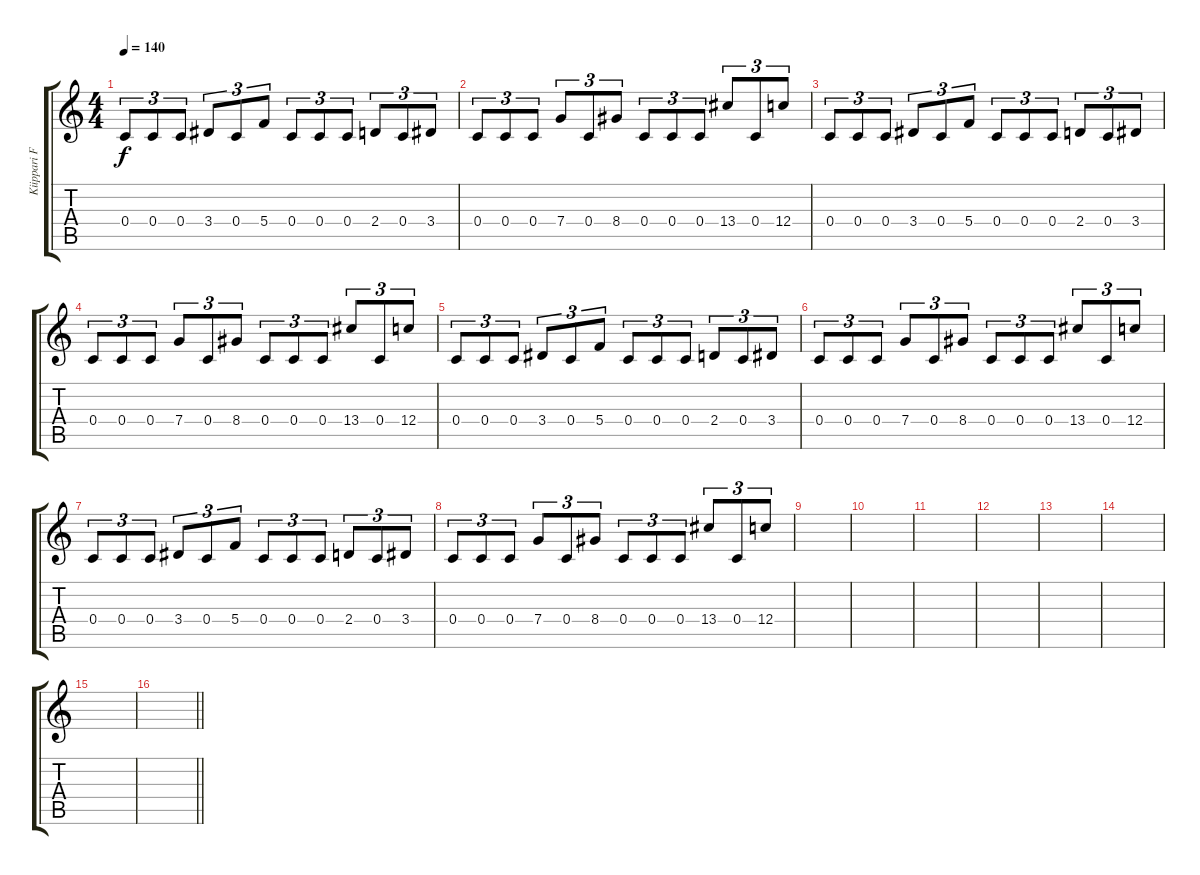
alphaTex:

\track ("Kiippari FX2" "Kiippari F") {instrument electricguitarclean}
\staff {score tabs}
\tuning (D4 A3 F3 C3 G2 C2) {hide}
\ts (4 4)
\tempo 140
\clef g2
\ks c
0.4.8{tu (3 2) dy f} 0.4.8{tu (3 2)} 0.4.8{tu (3 2)} 3.4.8{tu (3 2)} 0.4.8{tu (3 2)} 5.4.8{tu (3 2)} 0.4.8{tu (3 2)} 0.4.8{tu (3 2)} 0.4.8{tu (3 2)} 2.4.8{tu (3 2)} 0.4.8{tu (3 2)} 3.4.8{tu (3 2)} |
0.4.8{tu (3 2)} 0.4.8{tu (3 2)} 0.4.8{tu (3 2)} 7.4.8{tu (3 2)} 0.4.8{tu (3 2)} 8.4.8{tu (3 2)} 0.4.8{tu (3 2)} 0.4.8{tu (3 2)} 0.4.8{tu (3 2)} 13.4.8{tu (3 2)} 0.4.8{tu (3 2)} 12.4.8{tu (3 2)} |
0.4.8{tu (3 2)} 0.4.8{tu (3 2)} 0.4.8{tu (3 2)} 3.4.8{tu (3 2)} 0.4.8{tu (3 2)} 5.4.8{tu (3 2)} 0.4.8{tu (3 2)} 0.4.8{tu (3 2)} 0.4.8{tu (3 2)} 2.4.8{tu (3 2)} 0.4.8{tu (3 2)} 3.4.8{tu (3 2)} |
0.4.8{tu (3 2)} 0.4.8{tu (3 2)} 0.4.8{tu (3 2)} 7.4.8{tu (3 2)} 0.4.8{tu (3 2)} 8.4.8{tu (3 2)} 0.4.8{tu (3 2)} 0.4.8{tu (3 2)} 0.4.8{tu (3 2)} 13.4.8{tu (3 2)} 0.4.8{tu (3 2)} 12.4.8{tu (3 2)} |
0.4.8{tu (3 2)} 0.4.8{tu (3 2)} 0.4.8{tu (3 2)} 3.4.8{tu (3 2)} 0.4.8{tu (3 2)} 5.4.8{tu (3 2)} 0.4.8{tu (3 2)} 0.4.8{tu (3 2)} 0.4.8{tu (3 2)} 2.4.8{tu (3 2)} 0.4.8{tu (3 2)} 3.4.8{tu (3 2)} |
0.4.8{tu (3 2)} 0.4.8{tu (3 2)} 0.4.8{tu (3 2)} 7.4.8{tu (3 2)} 0.4.8{tu (3 2)} 8.4.8{tu (3 2)} 0.4.8{tu (3 2)} 0.4.8{tu (3 2)} 0.4.8{tu (3 2)} 13.4.8{tu (3 2)} 0.4.8{tu (3 2)} 12.4.8{tu (3 2)} |
0.4.8{tu (3 2)} 0.4.8{tu (3 2)} 0.4.8{tu (3 2)} 3.4.8{tu (3 2)} 0.4.8{tu (3 2)} 5.4.8{tu (3 2)} 0.4.8{tu (3 2)} 0.4.8{tu (3 2)} 0.4.8{tu (3 2)} 2.4.8{tu (3 2)} 0.4.8{tu (3 2)} 3.4.8{tu (3 2)} |
0.4.8{tu (3 2)} 0.4.8{tu (3 2)} 0.4.8{tu (3 2)} 7.4.8{tu (3 2)} 0.4.8{tu (3 2)} 8.4.8{tu (3 2)} 0.4.8{tu (3 2)} 0.4.8{tu (3 2)} 0.4.8{tu (3 2)} 13.4.8{tu (3 2)} 0.4.8{tu (3 2)} 12.4.8{tu (3 2)} |
|
|
|
|
|
|
|
\barLineRight lightlight
